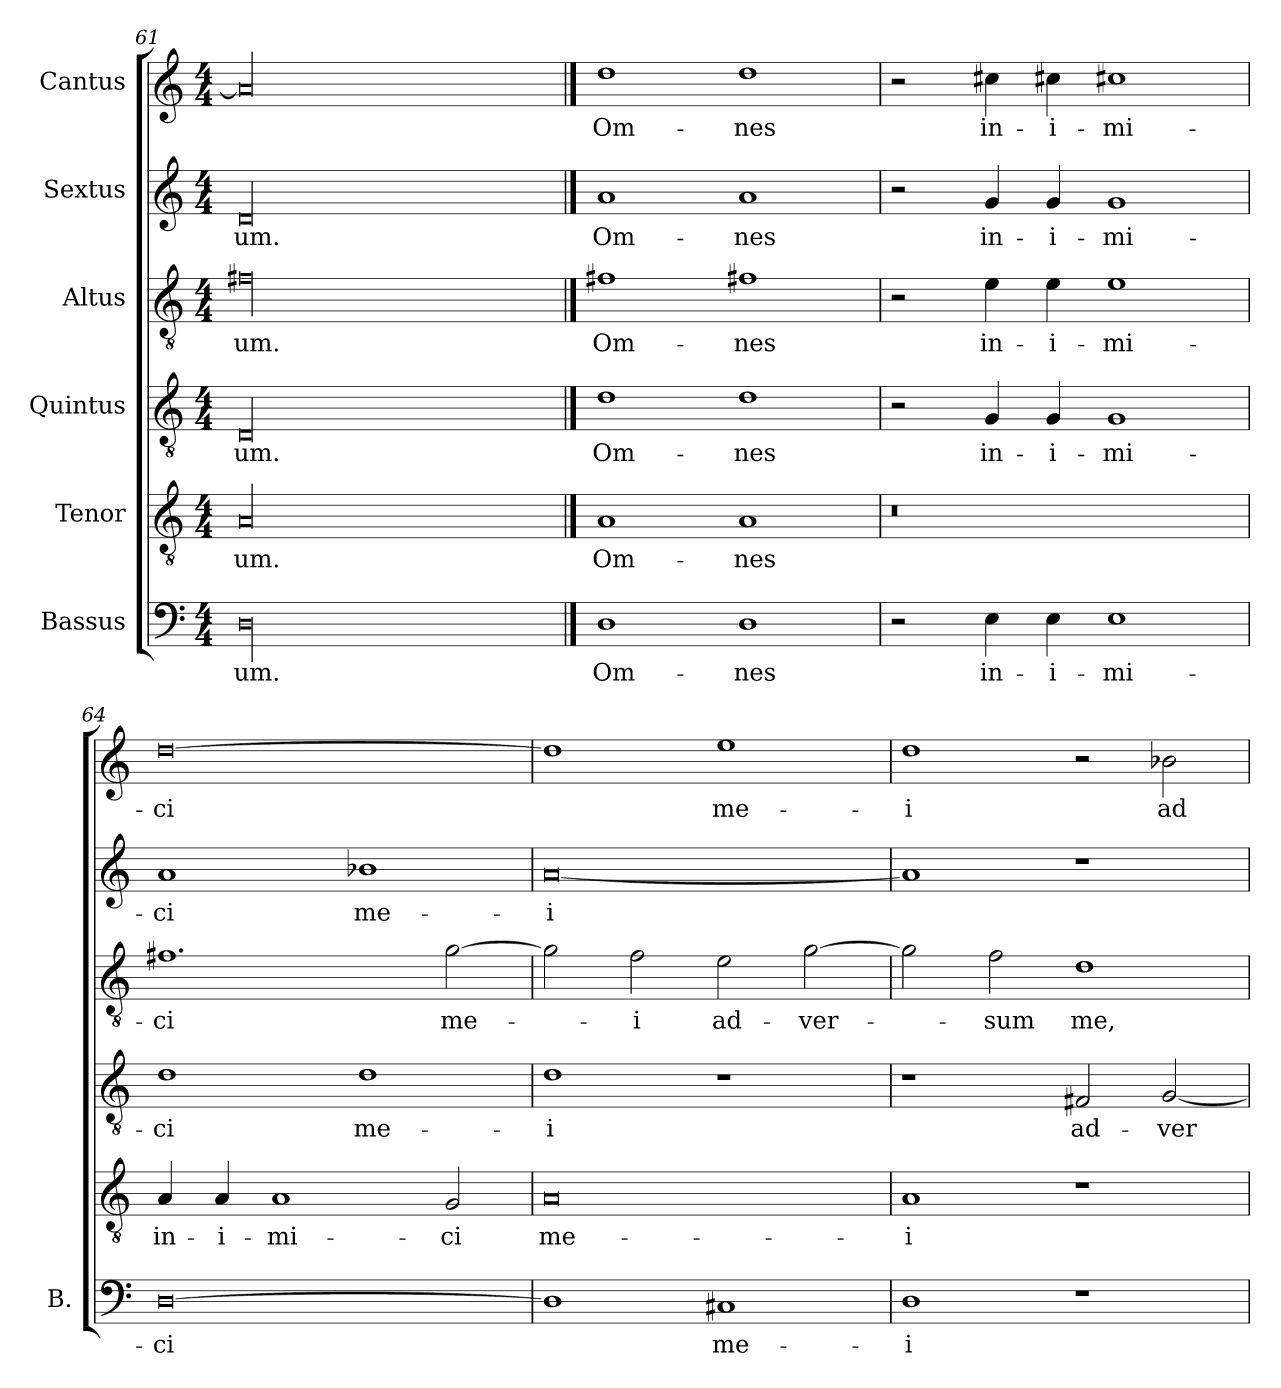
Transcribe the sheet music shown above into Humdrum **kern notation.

**kern	**text	**kern	**text	**kern	**text	**kern	**text	**kern	**text	**kern	**text
*part6	*part6	*part5	*part5	*part4	*part4	*part3	*part3	*part2	*part2	*part1	*part1
*staff6	*staff6	*staff5	*staff5	*staff4	*staff4	*staff3	*staff3	*staff2	*staff2	*staff1	*staff1
*I"Bassus	*	*I"Tenor	*	*I"Quintus	*	*I"Altus	*	*I"Sextus	*	*I"Cantus	*
*I'B.	*	*	*	*	*	*	*	*	*	*	*
*clefF4	*	*clefGv2	*	*clefGv2	*	*clefGv2	*	*clefG2	*	*clefG2	*
*k[]	*	*k[]	*	*k[]	*	*k[]	*	*k[]	*	*k[]	*
*C:	*	*C:	*	*C:	*	*C:	*	*C:	*	*C:	*
*M4/4	*	*M4/4	*	*M4/4	*	*M4/4	*	*M4/4	*	*M4/4	*
=61	=61	=61	=61	=61	=61	=61	=61	=61	=61	=61	=61
00D\	-um.	00A/	-um.	00D/	-um.	00f#X\	-um.	00d/	-um.	00a/]	.
==62	==62	==62	==62	==62	==62	==62	==62	==62	==62	==62	==62
1D\	Om-	1A/	Om-	1d\	Om-	1f#X\	Om-	1a/	Om-	1dd\	Om-
1D\	-nes	1A/	-nes	1d\	-nes	1f#X\	-nes	1a/	-nes	1dd\	-nes
=63	=63	=63	=63	=63	=63	=63	=63	=63	=63	=63	=63
!	!	!LO:N:vis=0	!	!	!	!	!	!	!	!	!
2r	.	1r	.	2r	.	2r	.	2r	.	2r	.
4E\	in-	.	.	4G/	in-	4e\	in-	4g/	in-	4cc#X\	in-
4E\	-i-	.	.	4G/	-i-	4e\	-i-	4g/	-i-	4cc#X\	-i-
1E\	-mi-	1ryy	.	1G/	-mi-	1e\	-mi-	1g/	-mi-	1cc#X\	-mi-
=64	=64	=64	=64	=64	=64	=64	=64	=64	=64	=64	=64
[0D\	-ci	4A/	in-	1d\	-ci	1.f#X\	-ci	1a/	-ci	[0dd\	-ci
.	.	4A/	-i-	.	.	.	.	.	.	.	.
.	.	1A/	-mi-	.	.	.	.	.	.	.	.
.	.	.	.	1d\	me-	.	.	1b-X\	me-	.	.
.	.	2G/	-ci	.	.	[2g\	me-	.	.	.	.
=65	=65	=65	=65	=65	=65	=65	=65	=65	=65	=65	=65
1D\]	.	0A/	me-	1d\	-i	2g\]	.	[0a/	-i	1dd\]	.
.	.	.	.	.	.	2f\	-i	.	.	.	.
1C#X/	me-	.	.	1r	.	2e\	ad-	.	.	1ee\	me-
.	.	.	.	.	.	[2g\	-ver-	.	.	.	.
=66	=66	=66	=66	=66	=66	=66	=66	=66	=66	=66	=66
1D\	-i	1A/	-i	1r	.	2g\]	.	1a/]	.	1dd\	-i
.	.	.	.	.	.	2f\	-sum	.	.	.	.
1r	.	1r	.	2F#X/	ad-	1d\	me,	1r	.	2r	.
.	.	.	.	[2G/	-ver-	.	.	.	.	2b-X\	ad-
=	=	=	=	=	=	=	=	=	=	=	=
*-	*-	*-	*-	*-	*-	*-	*-	*-	*-	*-	*-
